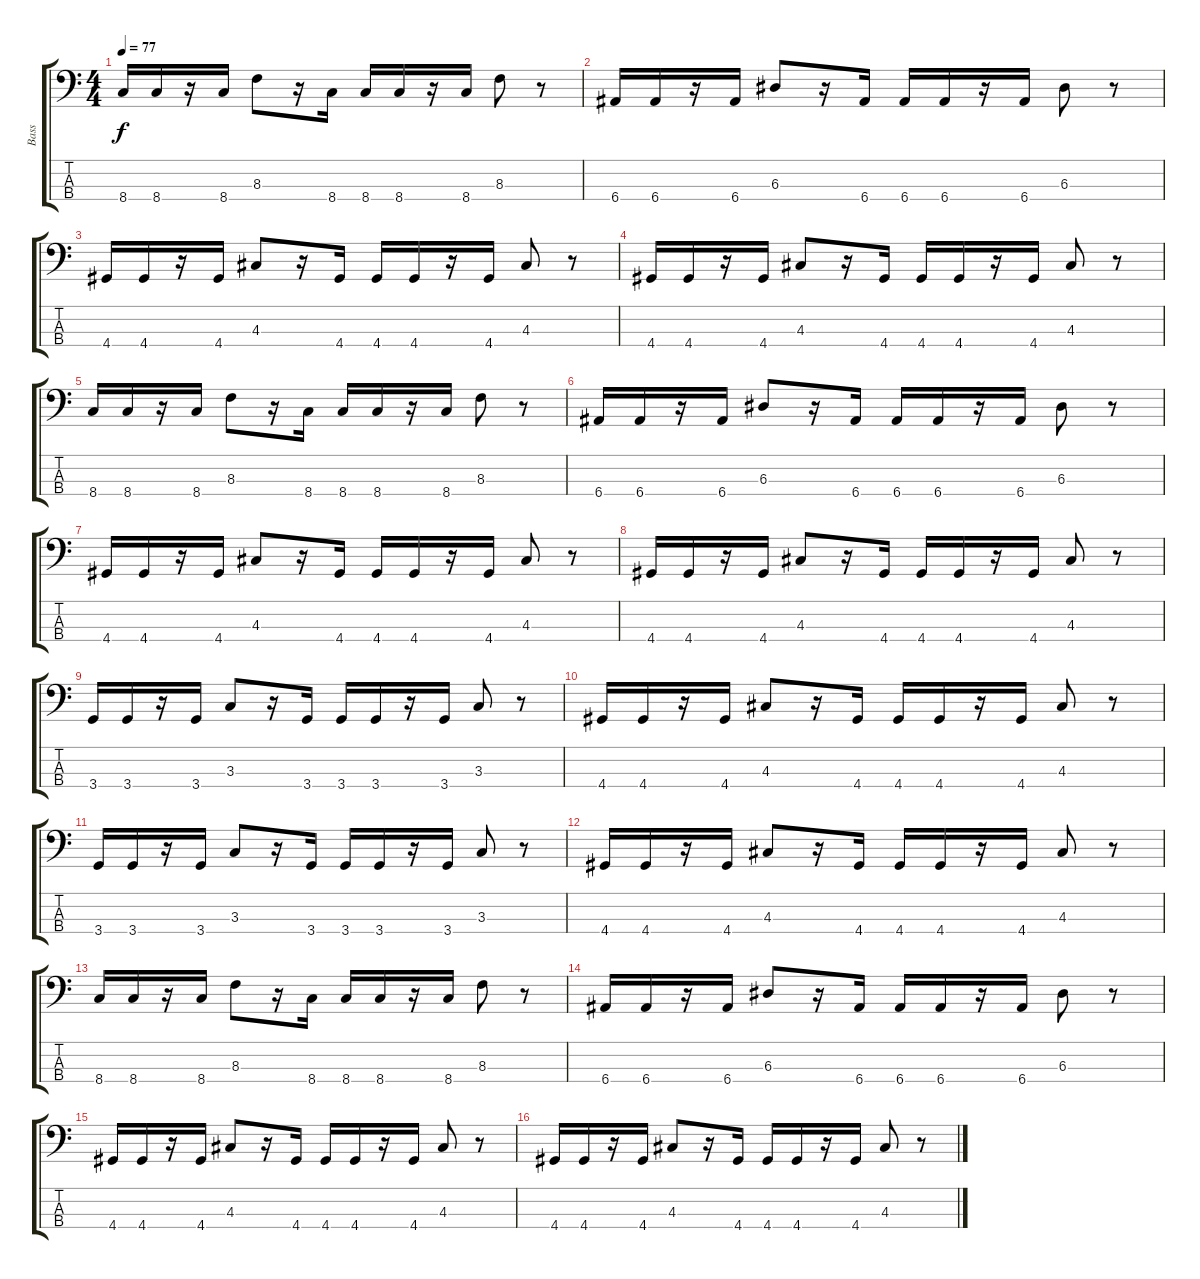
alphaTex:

\track ("Bass" "Bass") {instrument electricbasspick}
\staff {score tabs}
\tuning (G2 D2 A1 E1) {hide}
\ts (4 4)
\tempo 77
\clef f4
\ks c
8.4.16{dy f} 8.4.16 r.16 8.4.16 8.3.8 r.16 8.4.16 8.4.16 8.4.16 r.16 8.4.16 8.3.8 r.8 |
6.4.16 6.4.16 r.16 6.4.16 6.3.8 r.16 6.4.16 6.4.16 6.4.16 r.16 6.4.16 6.3.8 r.8 |
4.4.16 4.4.16 r.16 4.4.16 4.3.8 r.16 4.4.16 4.4.16 4.4.16 r.16 4.4.16 4.3.8 r.8 |
4.4.16 4.4.16 r.16 4.4.16 4.3.8 r.16 4.4.16 4.4.16 4.4.16 r.16 4.4.16 4.3.8 r.8 |
8.4.16 8.4.16 r.16 8.4.16 8.3.8 r.16 8.4.16 8.4.16 8.4.16 r.16 8.4.16 8.3.8 r.8 |
6.4.16 6.4.16 r.16 6.4.16 6.3.8 r.16 6.4.16 6.4.16 6.4.16 r.16 6.4.16 6.3.8 r.8 |
4.4.16 4.4.16 r.16 4.4.16 4.3.8 r.16 4.4.16 4.4.16 4.4.16 r.16 4.4.16 4.3.8 r.8 |
4.4.16 4.4.16 r.16 4.4.16 4.3.8 r.16 4.4.16 4.4.16 4.4.16 r.16 4.4.16 4.3.8 r.8 |
3.4.16 3.4.16 r.16 3.4.16 3.3.8 r.16 3.4.16 3.4.16 3.4.16 r.16 3.4.16 3.3.8 r.8 |
4.4.16 4.4.16 r.16 4.4.16 4.3.8 r.16 4.4.16 4.4.16 4.4.16 r.16 4.4.16 4.3.8 r.8 |
3.4.16 3.4.16 r.16 3.4.16 3.3.8 r.16 3.4.16 3.4.16 3.4.16 r.16 3.4.16 3.3.8 r.8 |
4.4.16 4.4.16 r.16 4.4.16 4.3.8 r.16 4.4.16 4.4.16 4.4.16 r.16 4.4.16 4.3.8 r.8 |
8.4.16 8.4.16 r.16 8.4.16 8.3.8 r.16 8.4.16 8.4.16 8.4.16 r.16 8.4.16 8.3.8 r.8 |
6.4.16 6.4.16 r.16 6.4.16 6.3.8 r.16 6.4.16 6.4.16 6.4.16 r.16 6.4.16 6.3.8 r.8 |
4.4.16 4.4.16 r.16 4.4.16 4.3.8 r.16 4.4.16 4.4.16 4.4.16 r.16 4.4.16 4.3.8 r.8 |
4.4.16 4.4.16 r.16 4.4.16 4.3.8 r.16 4.4.16 4.4.16 4.4.16 r.16 4.4.16 4.3.8 r.8
